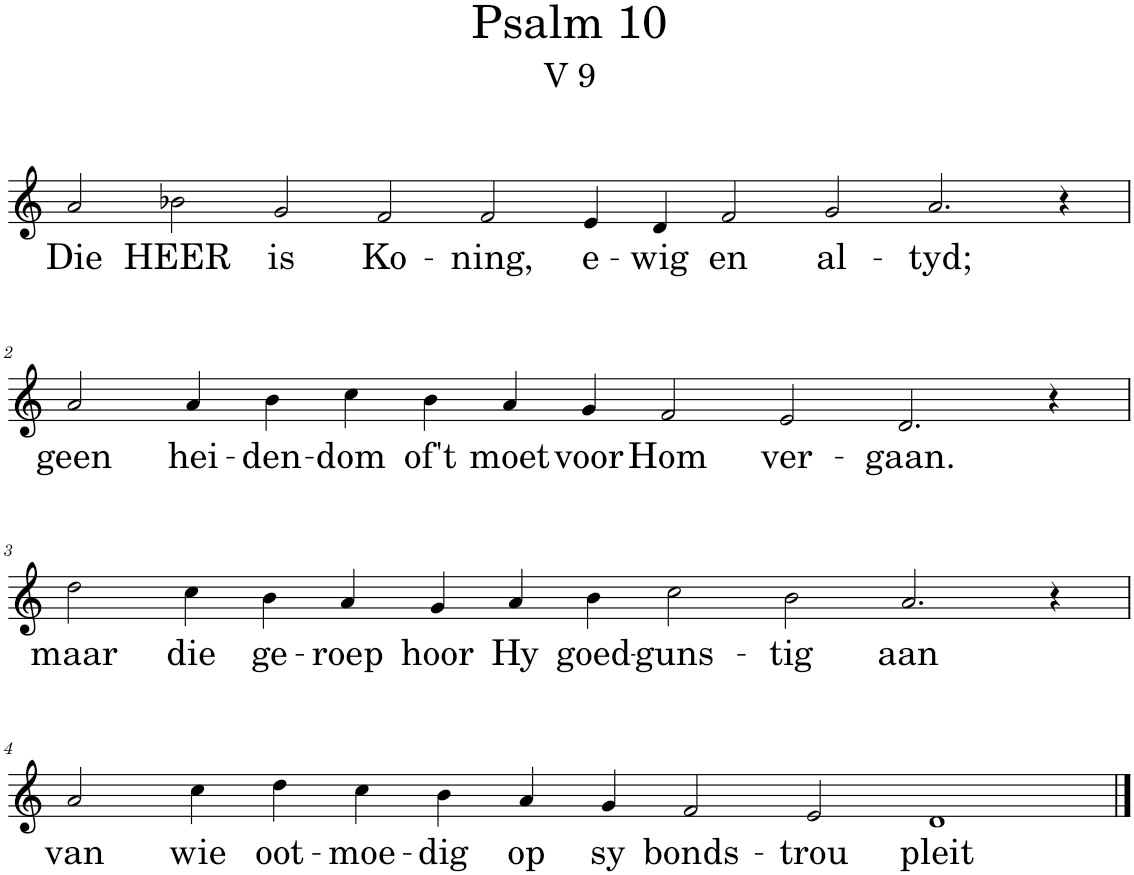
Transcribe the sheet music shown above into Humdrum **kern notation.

**kern	**text
*part1	*part1
*staff1	*staff1
*I"Pipe Organ	*
*I'Org.	*
*clefG2	*
*k[]	*
*M20/4	*
=1	=1
!	!LO:LY:b
2a/	Die
!	!LO:LY:b
2b-X\	HEER
!	!LO:LY:b
2g/	is
!	!LO:LY:b
2f/	Ko-
!	!LO:LY:b
2f/	-ning,
!	!LO:LY:b
4e/	e-
!	!LO:LY:b
4d/	-wig
!	!LO:LY:b
2f/	en
!	!LO:LY:b
2g/	al-
!	!LO:LY:b
2.a/	-tyd;
4r	.
!!LO:LB:g=z
=2	=2
*M16/4	*
!	!LO:LY:b
2a/	geen
!	!LO:LY:b
4a/	hei-
!	!LO:LY:b
4b\	-den-
!	!LO:LY:b
4cc\	-dom
!	!LO:LY:b
4b\	of't
!	!LO:LY:b
4a/	moet
!	!LO:LY:b
4g/	voor
!	!LO:LY:b
2f/	Hom
!	!LO:LY:b
2e/	ver-
!	!LO:LY:b
2.d/	-gaan.
4r	.
!!LO:LB:g=z
=3	=3
*M20/4	*
!	!LO:LY:b
2dd\	maar
!	!LO:LY:b
4cc\	die
!	!LO:LY:b
4b\	ge-
!	!LO:LY:b
4a/	-roep
!	!LO:LY:b
4g/	hoor
!	!LO:LY:b
4a/	Hy
!	!LO:LY:b
4b\	goed-
!	!LO:LY:b
2cc\	-guns-
!	!LO:LY:b
2b\	-tig
!	!LO:LY:b
2.a/	aan
4r	.
!!LO:LB:g=z
=4	=4
*M20/4	*
!	!LO:LY:b
2a/	van
!	!LO:LY:b
4cc\	wie
!	!LO:LY:b
4dd\	oot-
!	!LO:LY:b
4cc\	-moe-
!	!LO:LY:b
4b\	-dig
!	!LO:LY:b
4a/	op
!	!LO:LY:b
4g/	sy
!	!LO:LY:b
2f/	bonds-
!	!LO:LY:b
2e/	-trou
!	!LO:LY:b
1d	pleit
==	==
*-	*-
